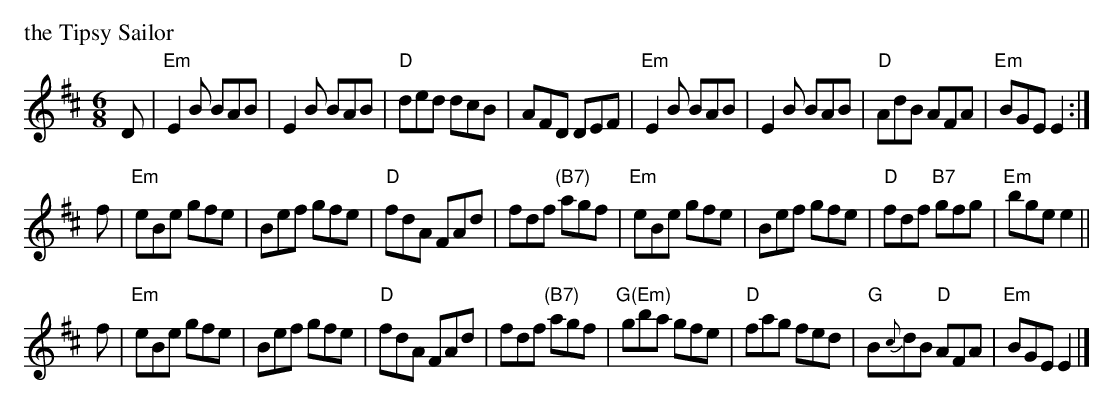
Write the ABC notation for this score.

X:1
P: the Tipsy Sailor
M: 6/8
K: Edor
D |\
"Em"E2B BAB | E2B BAB | "D"ded dcB | AFD DEF |\
"Em"E2B BAB | E2B BAB | "D"AdB AFA | "Em"BGE E2 :|
f |\
"Em"eBe gfe | Bef gfe | "D"fdA FAd | fdf "(B7)"agf |\
"Em"eBe gfe | Bef gfe | "D"fdf "B7"gfg | "Em"bge e2 ||
f |\
"Em"eBe gfe | Bef gfe | "D"fdA FAd | fdf "(B7)"agf |\
"G(Em)"gba gfe | "D"fag fed | "G"B{c}dB "D"AFA | "Em"BGE E2 |]
